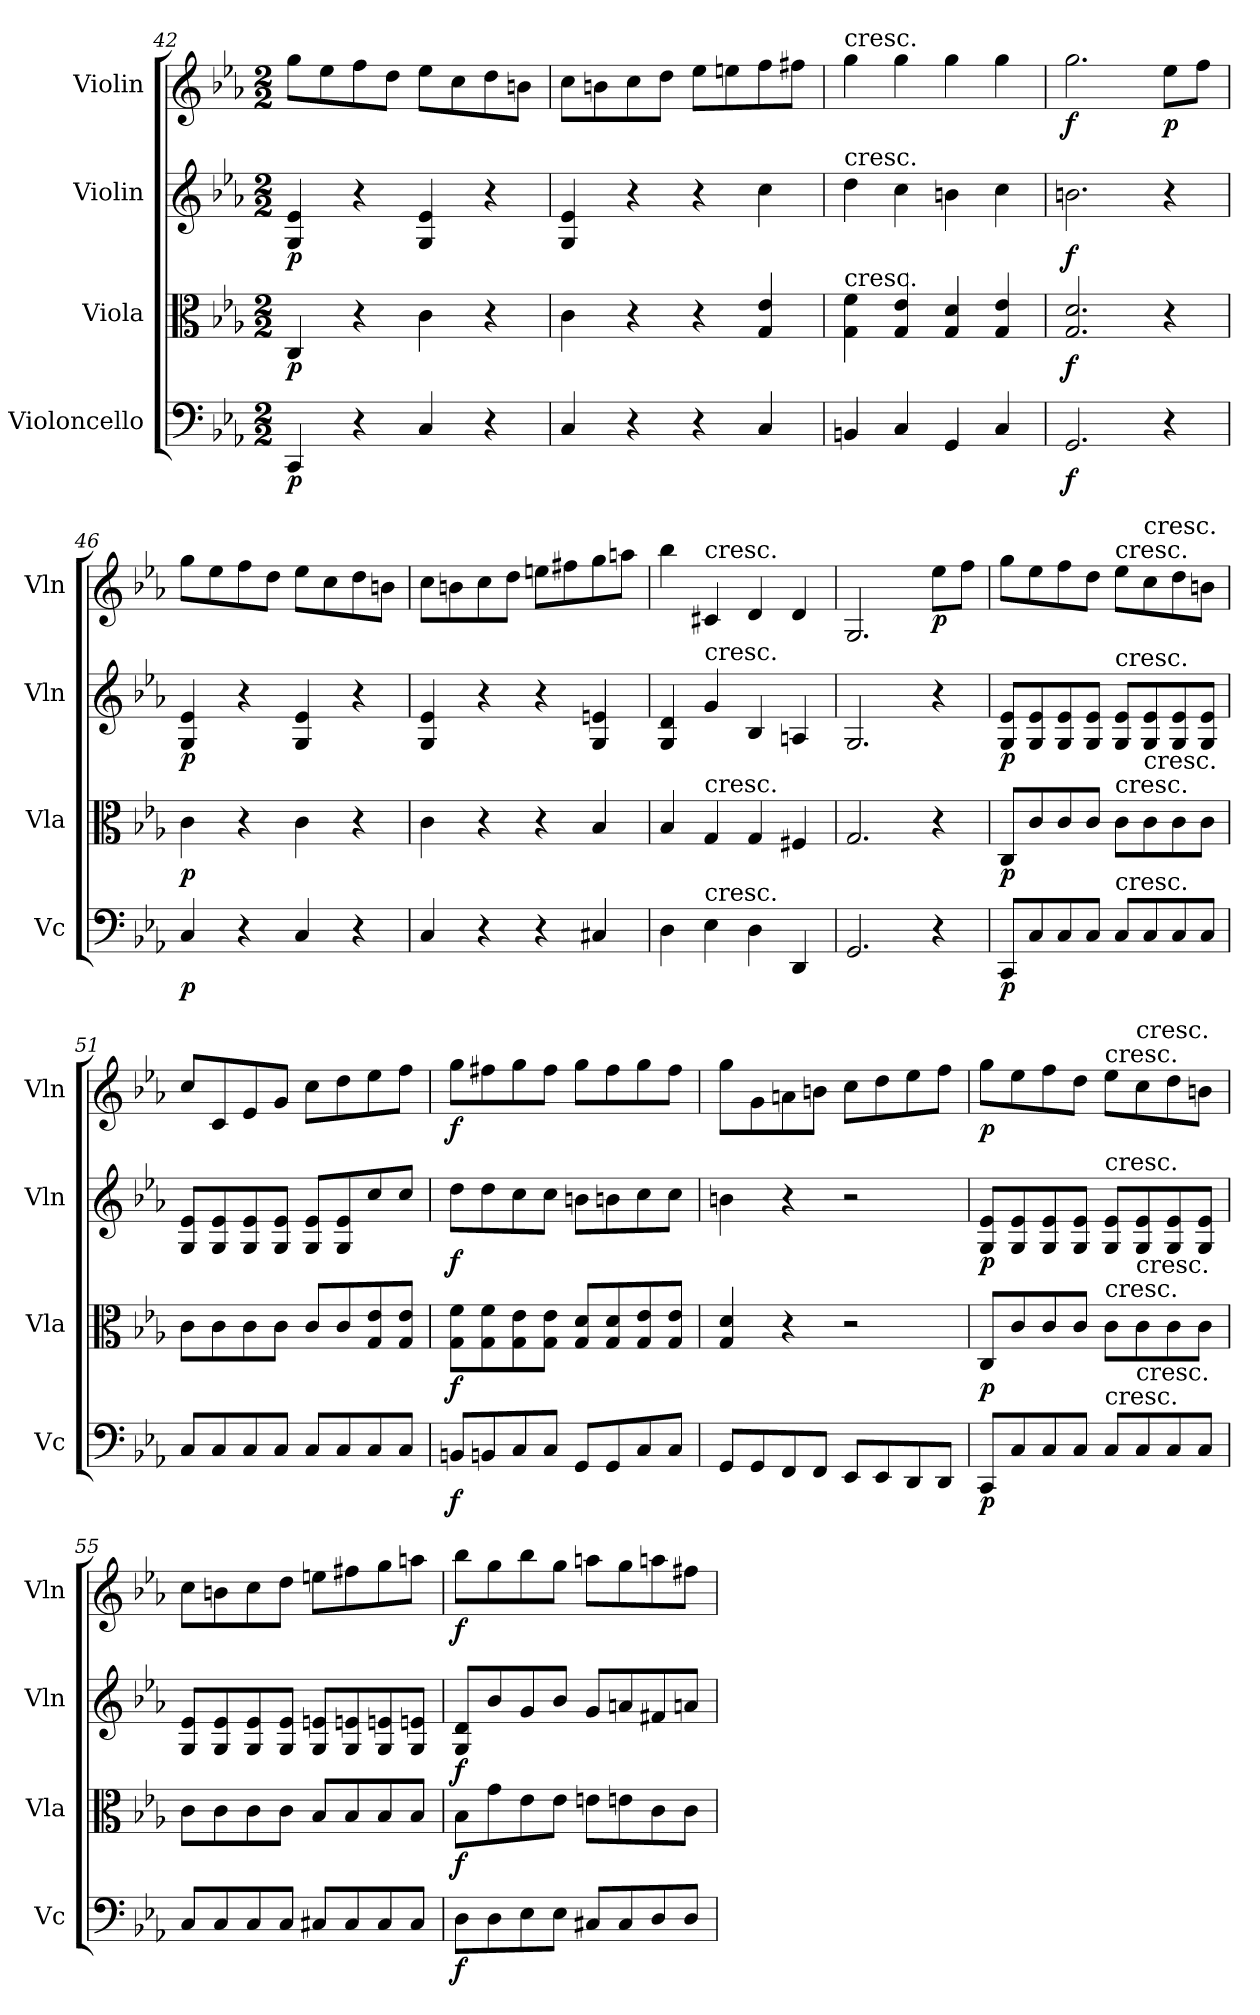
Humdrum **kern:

**kern	**dynam	**kern	**dynam	**kern	**dynam	**kern	**dynam
*part4	*part4	*part3	*part3	*part2	*part2	*part1	*part1
*staff4	*staff4	*staff3	*staff3	*staff2	*staff2	*staff1	*staff1
*I"Violoncello	*	*I"Viola	*	*I"Violin	*	*I"Violin	*
*I'Vc	*	*I'Vla	*	*I'Vln	*	*I'Vln	*
*clefF4	*	*clefC3	*	*clefG2	*	*clefG2	*
*k[b-e-a-]	*	*k[b-e-a-]	*	*k[b-e-a-]	*	*k[b-e-a-]	*
*c:	*	*c:	*	*c:	*	*c:	*
*M2/2	*	*M2/2	*	*M2/2	*	*M2/2	*
=42	=42	=42	=42	=42	=42	=42	=42
4CC/	p	4C/	p	4G/ 4e-/	p	8gg\L	.
.	.	.	.	.	.	8ee-\	.
4r	.	4r	.	4r	.	8ff\	.
.	.	.	.	.	.	8dd\J	.
4C/	.	4c\	.	4G/ 4e-/	.	8ee-\L	.
.	.	.	.	.	.	8cc\	.
4r	.	4r	.	4r	.	8dd\	.
.	.	.	.	.	.	8bn\J	.
=43	=43	=43	=43	=43	=43	=43	=43
4C/	.	4c\	.	4G/ 4e-/	.	8cc\L	.
.	.	.	.	.	.	8bn\	.
4r	.	4r	.	4r	.	8cc\	.
.	.	.	.	.	.	8dd\J	.
4r	.	4r	.	4r	.	8ee-\L	.
.	.	.	.	.	.	8een\	.
4C/	.	4G/ 4e-/	.	4cc\	.	8ff\	.
.	.	.	.	.	.	8ff#X\J	.
=44	=44	=44	=44	=44	=44	=44	=44
!	!	!	!	!	!	!LO:TX:t=cresc.	!
!	!	!	!	!LO:TX:t=cresc.	!	!	!
!	!	!LO:TX:t=cresc.	!	!	!	!	!
4BBn/	.	4G\ 4f\	.	4dd\	.	4gg\	.
4C/	.	4G/ 4e-/	.	4cc\	.	4gg\	.
4GG/	.	4G/ 4d/	.	4bn\	.	4gg\	.
4C/	.	4G/ 4e-/	.	4cc\	.	4gg\	.
=45	=45	=45	=45	=45	=45	=45	=45
2.GG/	f	2.G/ 2.d/	f	2.bn\	f	2.gg\	f
4r	.	4r	.	4r	.	8ee-\L	p
.	.	.	.	.	.	8ff\J	.
=46	=46	=46	=46	=46	=46	=46	=46
4C/	p	4c\	p	4G/ 4e-/	p	8gg\L	.
.	.	.	.	.	.	8ee-\	.
4r	.	4r	.	4r	.	8ff\	.
.	.	.	.	.	.	8dd\J	.
4C/	.	4c\	.	4G/ 4e-/	.	8ee-\L	.
.	.	.	.	.	.	8cc\	.
4r	.	4r	.	4r	.	8dd\	.
.	.	.	.	.	.	8bn\J	.
=47	=47	=47	=47	=47	=47	=47	=47
4C/	.	4c\	.	4G/ 4e-/	.	8cc\L	.
.	.	.	.	.	.	8bn\	.
4r	.	4r	.	4r	.	8cc\	.
.	.	.	.	.	.	8dd\J	.
4r	.	4r	.	4r	.	8een\L	.
.	.	.	.	.	.	8ff#X\	.
4C#X/	.	4B-/	.	4G/ 4en/	.	8gg\	.
.	.	.	.	.	.	8aan\J	.
=48	=48	=48	=48	=48	=48	=48	=48
4D\	.	4B-/	.	4G/ 4d/	.	4bb-\	.
!	!	!	!	!	!	!LO:TX:t=cresc.	!
!	!	!	!	!LO:TX:t=cresc.	!	!	!
!	!	!LO:TX:t=cresc.	!	!	!	!	!
!LO:TX:t=cresc.	!	!	!	!	!	!	!
4E-\	.	4G/	.	4g/	.	4c#X/	.
4D\	.	4G/	.	4B-/	.	4d/	.
4DD/	.	4F#X/	.	4An/	.	4d/	.
=49	=49	=49	=49	=49	=49	=49	=49
2.GG/	.	2.G/	.	2.G/	.	2.G/	.
4r	.	4r	.	4r	.	8ee-\L	p
.	.	.	.	.	.	8ff\J	.
=50	=50	=50	=50	=50	=50	=50	=50
8CC/L	p	8C/L	p	8G/ 8e-/L	p	8gg\L	.
8C/	.	8c/	.	8G/ 8e-/	.	8ee-\	.
8C/	.	8c/	.	8G/ 8e-/	.	8ff\	.
8C/J	.	8c/J	.	8G/ 8e-/J	.	8dd\J	.
!	!	!	!	!	!	!LO:TX:t=cresc.	!
!	!	!	!	!LO:TX:t=cresc.	!	!	!
!	!	!LO:TX:t=cresc.	!	!	!	!	!
!LO:TX:t=cresc.	!	!	!	!	!	!	!
8C/L	.	8c\L	.	8G/ 8e-/L	.	8ee-\L	.
!	!	!	!	!	!	!LO:TX:t=cresc.	!
!	!	!LO:TX:t=cresc.	!	!	!	!	!
8C/	.	8c\	.	8G/ 8e-/	.	8cc\	.
8C/	.	8c\	.	8G/ 8e-/	.	8dd\	.
8C/J	.	8c\J	.	8G/ 8e-/J	.	8bn\J	.
=51	=51	=51	=51	=51	=51	=51	=51
8C/L	.	8c\L	.	8G/ 8e-/L	.	8cc/L	.
8C/	.	8c\	.	8G/ 8e-/	.	8c/	.
8C/	.	8c\	.	8G/ 8e-/	.	8e-/	.
8C/J	.	8c\J	.	8G/ 8e-/J	.	8g/J	.
8C/L	.	8c/L	.	8G/ 8e-/L	.	8cc\L	.
8C/	.	8c/	.	8G/ 8e-/	.	8dd\	.
8C/	.	8G/ 8e-/	.	8cc/	.	8ee-\	.
8C/J	.	8G/ 8e-/J	.	8cc/J	.	8ff\J	.
=52	=52	=52	=52	=52	=52	=52	=52
8BBn/L	f	8G\ 8f\L	f	8dd\L	f	8gg\L	f
8BBn/	.	8G\ 8f\	.	8dd\	.	8ff#X\	.
8C/	.	8G\ 8e-\	.	8cc\	.	8gg\	.
8C/J	.	8G\ 8e-\J	.	8cc\J	.	8ff#\J	.
8GG/L	.	8G/ 8d/L	.	8bn\L	.	8gg\L	.
8GG/	.	8G/ 8d/	.	8bn\	.	8ff#\	.
8C/	.	8G/ 8e-/	.	8cc\	.	8gg\	.
8C/J	.	8G/ 8e-/J	.	8cc\J	.	8ff#\J	.
=53	=53	=53	=53	=53	=53	=53	=53
8GG/L	.	4G/ 4d/	.	4bn\	.	8gg\L	.
8GG/	.	.	.	.	.	8g\	.
8FF/	.	4r	.	4r	.	8an\	.
8FF/J	.	.	.	.	.	8bn\J	.
8EE-/L	.	2r	.	2r	.	8cc\L	.
8EE-/	.	.	.	.	.	8dd\	.
8DD/	.	.	.	.	.	8ee-\	.
8DD/J	.	.	.	.	.	8ff\J	.
=54	=54	=54	=54	=54	=54	=54	=54
8CC/L	p	8C/L	p	8G/ 8e-/L	p	8gg\L	p
8C/	.	8c/	.	8G/ 8e-/	.	8ee-\	.
8C/	.	8c/	.	8G/ 8e-/	.	8ff\	.
8C/J	.	8c/J	.	8G/ 8e-/J	.	8dd\J	.
!	!	!	!	!	!	!LO:TX:t=cresc.	!
!	!	!	!	!LO:TX:t=cresc.	!	!	!
!	!	!LO:TX:t=cresc.	!	!	!	!	!
!LO:TX:t=cresc.	!	!	!	!	!	!	!
8C/L	.	8c\L	.	8G/ 8e-/L	.	8ee-\L	.
!	!	!	!	!	!	!LO:TX:t=cresc.	!
!	!	!LO:TX:t=cresc.	!	!	!	!	!
!LO:TX:t=cresc.	!	!	!	!	!	!	!
8C/	.	8c\	.	8G/ 8e-/	.	8cc\	.
8C/	.	8c\	.	8G/ 8e-/	.	8dd\	.
8C/J	.	8c\J	.	8G/ 8e-/J	.	8bn\J	.
=55	=55	=55	=55	=55	=55	=55	=55
8C/L	.	8c\L	.	8G/ 8e-/L	.	8cc\L	.
8C/	.	8c\	.	8G/ 8e-/	.	8bn\	.
8C/	.	8c\	.	8G/ 8e-/	.	8cc\	.
8C/J	.	8c\J	.	8G/ 8e-/J	.	8dd\J	.
8C#X/L	.	8B-/L	.	8G/ 8en/L	.	8een\L	.
8C#/	.	8B-/	.	8G/ 8en/	.	8ff#X\	.
8C#/	.	8B-/	.	8G/ 8en/	.	8gg\	.
8C#/J	.	8B-/J	.	8G/ 8en/J	.	8aan\J	.
=56	=56	=56	=56	=56	=56	=56	=56
8D\L	f	8B-\L	f	8G/ 8d/L	f	8bb-\L	f
8D\	.	8g\	.	8b-/	.	8gg\	.
8E-\	.	8e-\	.	8g/	.	8bb-\	.
8E-\J	.	8e-\J	.	8b-/J	.	8gg\J	.
8C#X/L	.	8en\L	.	8g/L	.	8aan\L	.
8C#/	.	8en\	.	8an/	.	8gg\	.
8D/	.	8c\	.	8f#X/	.	8aan\	.
8D/J	.	8c\J	.	8an/J	.	8ff#X\J	.
=	=	=	=	=	=	=	=
*-	*-	*-	*-	*-	*-	*-	*-
